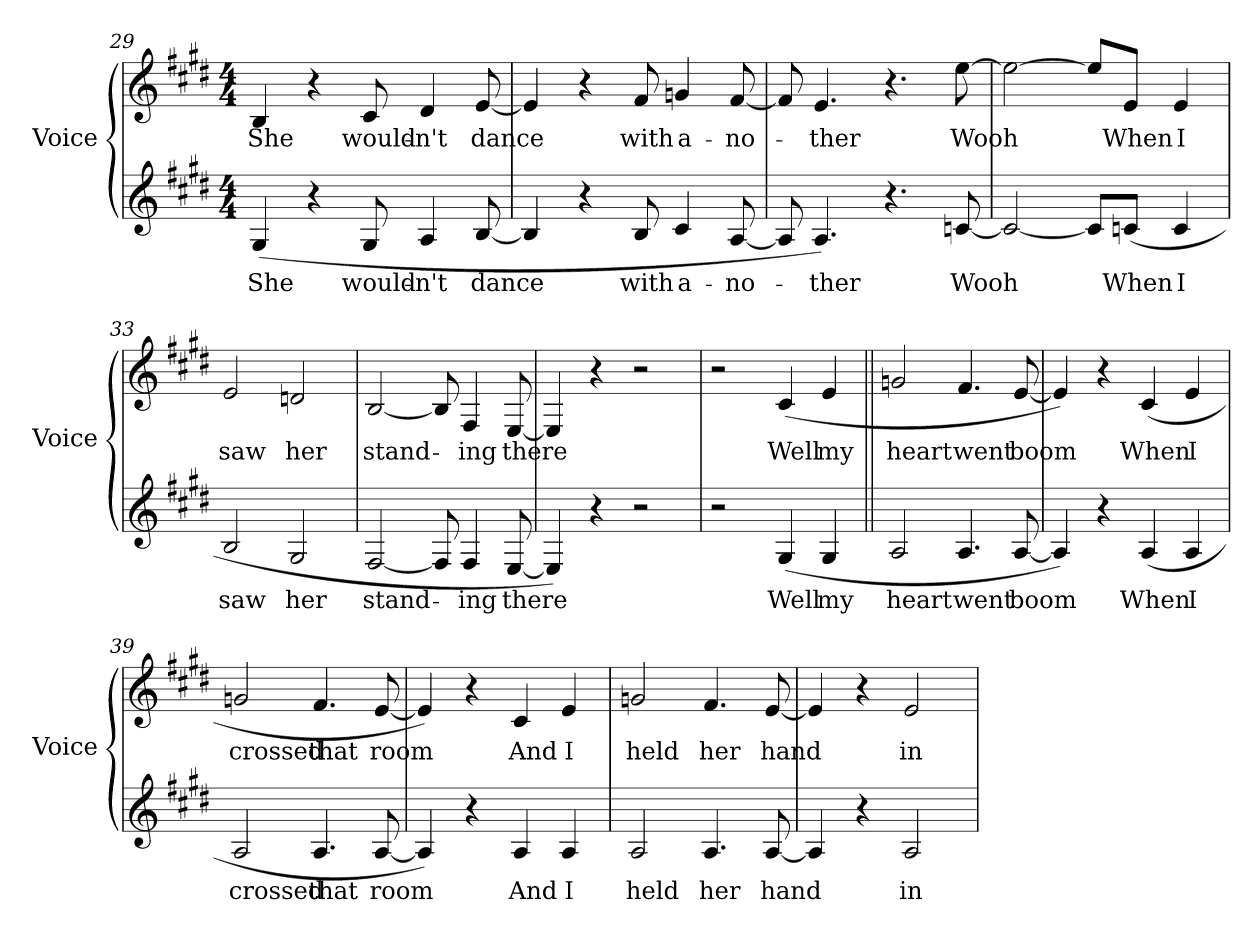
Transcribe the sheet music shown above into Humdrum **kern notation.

**kern	**text	**kern	**text
*part2	*part2	*part1	*part1
*staff2	*staff2	*staff1	*staff1
*I"Voice	*	*I"Voice	*
*I'Voice	*	*I'Voice	*
*clefG2	*	*clefG2	*
*k[f#c#g#d#]	*	*k[f#c#g#d#]	*
*E:	*	*E:	*
*M4/4	*	*M4/4	*
=29	=29	=29	=29
!	!LO:LY:b:color=#000000	!	!
!	!	!	!LO:LY:b:color=#000000
(4G#i/	She	4Bi/	She
4r	.	4r	.
!	!LO:LY:b:color=#000000	!	!
!	!	!	!LO:LY:b:color=#000000
8G#i/	would-	8c#i/	would-
!	!LO:LY:b:color=#000000	!	!
!	!	!	!LO:LY:b:color=#000000
4Ai/	-n't	4d#i/	-n't
!	!LO:LY:b:color=#000000	!	!
!	!	!	!LO:LY:b:color=#000000
[8Bi/	dance	[8ei/	dance
=30	=30	=30	=30
4Bi/]	.	4ei/]	.
4r	.	4r	.
!	!LO:LY:b:color=#000000	!	!
!	!	!	!LO:LY:b:color=#000000
8Bi/	with	8f#i/	with
!	!LO:LY:b:color=#000000	!	!
!	!	!	!LO:LY:b:color=#000000
4c#i/	a-	4gni/	a-
!	!LO:LY:b:color=#000000	!	!
!	!	!	!LO:LY:b:color=#000000
[8Ai/	-no-	[8f#i/	-no-
=31	=31	=31	=31
8Ai/]	.	8f#i/]	.
!	!LO:LY:b:color=#000000	!	!
!	!	!	!LO:LY:b:color=#000000
4.Ai/)	-ther	4.ei/	-ther
4.r	.	4.r	.
!	!LO:LY:b:color=#000000	!	!
!	!	!	!LO:LY:b:color=#000000
[8cni/	Wooh	[8eei\	Wooh
=32	=32	=32	=32
2ci/_	.	2eei\_	.
8ci/L]	.	8eei/L]	.
!	!LO:LY:b:color=#000000	!	!
!	!	!	!LO:LY:b:color=#000000
(8cni/J	When	8ei/J	When
!	!LO:LY:b:color=#000000	!	!
!	!	!	!LO:LY:b:color=#000000
4ci/	I	4ei/	I
!!LO:LB:g=z
=33	=33	=33	=33
!	!LO:LY:b:color=#000000	!	!
!	!	!	!LO:LY:b:color=#000000
2Bi/	saw	2ei/	saw
!	!LO:LY:b:color=#000000	!	!
!	!	!	!LO:LY:b:color=#000000
2G#i/	her	2dni/	her
=34	=34	=34	=34
!	!LO:LY:b:color=#000000	!	!
!	!	!	!LO:LY:b:color=#000000
[2F#i/	stand-	[2Bi/	stand-
8F#i/]	.	8Bi/]	.
!	!LO:LY:b:color=#000000	!	!
!	!	!	!LO:LY:b:color=#000000
4F#i/	-ing	4F#i/	-ing
!	!LO:LY:b:color=#000000	!	!
!	!	!	!LO:LY:b:color=#000000
[8Ei/	there	[8Ei/	there
=35	=35	=35	=35
4Ei/])	.	4Ei/]	.
4r	.	4r	.
2r	.	2r	.
=36	=36	=36	=36
2r	.	2r	.
!	!LO:LY:b:color=#000000	!	!
!	!	!	!LO:LY:b:color=#000000
(4G#i/	Well	(4c#i/	Well
!	!LO:LY:b:color=#000000	!	!
!	!	!	!LO:LY:b:color=#000000
4G#i/	my	4ei/	my
=37||	=37||	=37||	=37||
!	!LO:LY:b:color=#000000	!	!
!	!	!	!LO:LY:b:color=#000000
2Ai/	heart	2gni/	heart
!	!LO:LY:b:color=#000000	!	!
!	!	!	!LO:LY:b:color=#000000
4.Ai/	went	4.f#i/	went
!	!LO:LY:b:color=#000000	!	!
!	!	!	!LO:LY:b:color=#000000
[8Ai/	boom	[8ei/	boom
=38	=38	=38	=38
4Ai/])	.	4ei/])	.
4r	.	4r	.
!	!LO:LY:b:color=#000000	!	!
!	!	!	!LO:LY:b:color=#000000
(4Ai/	When	(4c#i/	When
!	!LO:LY:b:color=#000000	!	!
!	!	!	!LO:LY:b:color=#000000
4Ai/	I	4ei/	I
!!LO:LB:g=z
=39	=39	=39	=39
!	!LO:LY:b:color=#000000	!	!
!	!	!	!LO:LY:b:color=#000000
2Ai/	crossed	2gni/	crossed
!	!LO:LY:b:color=#000000	!	!
!	!	!	!LO:LY:b:color=#000000
4.Ai/	that	4.f#i/	that
!	!LO:LY:b:color=#000000	!	!
!	!	!	!LO:LY:b:color=#000000
[8Ai/	room	[8ei/	room
=40	=40	=40	=40
4Ai/])	.	4ei/])	.
4r	.	4r	.
!	!LO:LY:b:color=#000000	!	!
!	!	!	!LO:LY:b:color=#000000
4Ai/	And	4c#i/	And
!	!LO:LY:b:color=#000000	!	!
!	!	!	!LO:LY:b:color=#000000
4Ai/	I	4ei/	I
=41	=41	=41	=41
!	!LO:LY:b:color=#000000	!	!
!	!	!	!LO:LY:b:color=#000000
2Ai/	held	2gni/	held
!	!LO:LY:b:color=#000000	!	!
!	!	!	!LO:LY:b:color=#000000
4.Ai/	her	4.f#i/	her
!	!LO:LY:b:color=#000000	!	!
!	!	!	!LO:LY:b:color=#000000
[8Ai/	hand	[8ei/	hand
=42	=42	=42	=42
4Ai/]	.	4ei/]	.
4r	.	4r	.
!	!LO:LY:b:color=#000000	!	!
!	!	!	!LO:LY:b:color=#000000
2Ai/	in	2ei/	in
=	=	=	=
*-	*-	*-	*-
